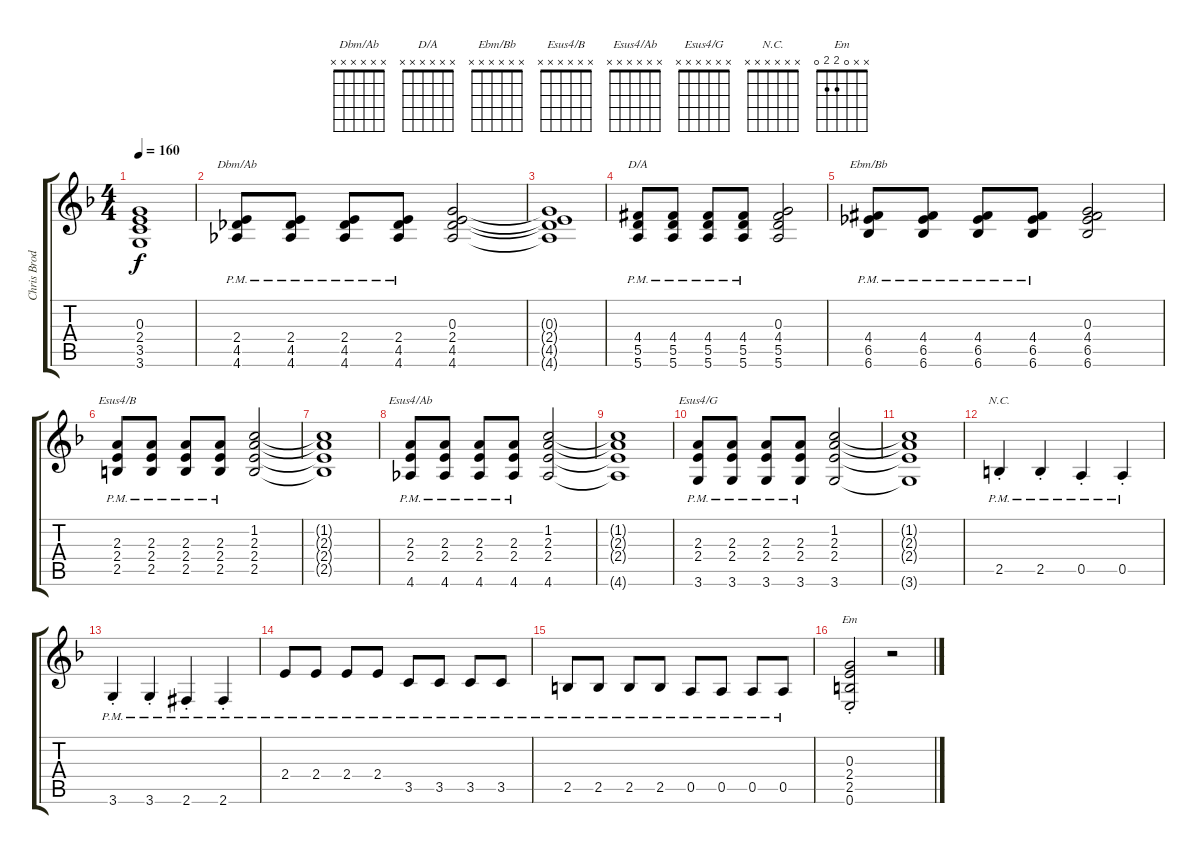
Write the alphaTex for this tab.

\track ("Chris Broderick - Rhythm 2" "Chris Brod") {instrument distortionguitar}
\staff {score tabs}
\tuning (E4 B3 G3 D3 A2 E2) {hide}
\chord ("Dbm/Ab" x x x x x x)
\chord ("D/A" x x x x x x)
\chord ("Ebm/Bb" x x x x x x)
\chord ("Esus4/B" x x x x x x)
\chord ("Esus4/Ab" x x x x x x)
\chord ("Esus4/G" x x x x x x)
\chord ("N.C." x x x x x x)
\chord ("Em" x x 0 2 2 0)
\ts (4 4)
\tempo 160
\clef g2
\ks f
(0.3{t} 2.4{t} 3.5{t} 3.6{t}).1{dy f} |
(2.4{pm} 4.5{pm} 4.6{pm}).8{ch "Dbm/Ab"} (2.4{pm} 4.5{pm} 4.6{pm}).8 (2.4{pm} 4.5{pm} 4.6{pm}).8 (2.4{pm} 4.5{pm} 4.6{pm}).8 (0.3 2.4 4.5 4.6).2 |
(0.3{t} 2.4{t} 4.5{t} 4.6{t}).1 |
(4.4{pm acc #} 5.5{pm} 5.6{pm}).8{ch "D/A"} (4.4{pm acc #} 5.5{pm} 5.6{pm}).8 (4.4{pm acc #} 5.5{pm} 5.6{pm}).8 (4.4{pm acc #} 5.5{pm} 5.6{pm}).8 (0.3 4.4{acc #} 5.5 5.6).2 |
(4.4{pm acc #} 6.5{pm} 6.6{pm}).8{ch "Ebm/Bb"} (4.4{pm acc #} 6.5{pm} 6.6{pm}).8 (4.4{pm acc #} 6.5{pm} 6.6{pm}).8 (4.4{pm acc #} 6.5{pm} 6.6{pm}).8 (0.3 4.4{acc #} 6.5 6.6).2 |
(2.3{pm} 2.4{pm} 2.5{pm}).8{ch "Esus4/B"} (2.3{pm} 2.4{pm} 2.5{pm}).8 (2.3{pm} 2.4{pm} 2.5{pm}).8 (2.3{pm} 2.4{pm} 2.5{pm}).8 (1.2 2.3 2.4 2.5).2 |
(1.2{t} 2.3{t} 2.4{t} 2.5{t}).1 |
(2.3{pm} 2.4{pm} 4.6{pm}).8{ch "Esus4/Ab"} (2.3{pm} 2.4{pm} 4.6{pm}).8 (2.3{pm} 2.4{pm} 4.6{pm}).8 (2.3{pm} 2.4{pm} 4.6{pm}).8 (1.2 2.3 2.4 4.6).2 |
(1.2{t} 2.3{t} 2.4{t} 4.6{t}).1 |
(2.3{pm} 2.4{pm} 3.6{pm}).8{ch "Esus4/G"} (2.3{pm} 2.4{pm} 3.6{pm}).8 (2.3{pm} 2.4{pm} 3.6{pm}).8 (2.3{pm} 2.4{pm} 3.6{pm}).8 (1.2 2.3 2.4 3.6).2 |
(1.2{t} 2.3{t} 2.4{t} 3.6{t}).1 |
2.5{pm st}.4{ch "N.C."} 2.5{pm st}.4 0.5{pm st}.4 0.5{pm st}.4 |
3.6{pm st}.4 3.6{pm st}.4 2.6{pm st acc #}.4 2.6{pm st acc #}.4 |
2.4{pm}.8 2.4{pm}.8 2.4{pm}.8 2.4{pm}.8 3.5{pm}.8 3.5{pm}.8 3.5{pm}.8 3.5{pm}.8 |
2.5{pm}.8 2.5{pm}.8 2.5{pm}.8 2.5{pm}.8 0.5{pm}.8 0.5{pm}.8 0.5{pm}.8 0.5{pm}.8 |
(0.3{st} 2.4{st} 2.5{st} 0.6{st}).2{ch "Em"} r.2
